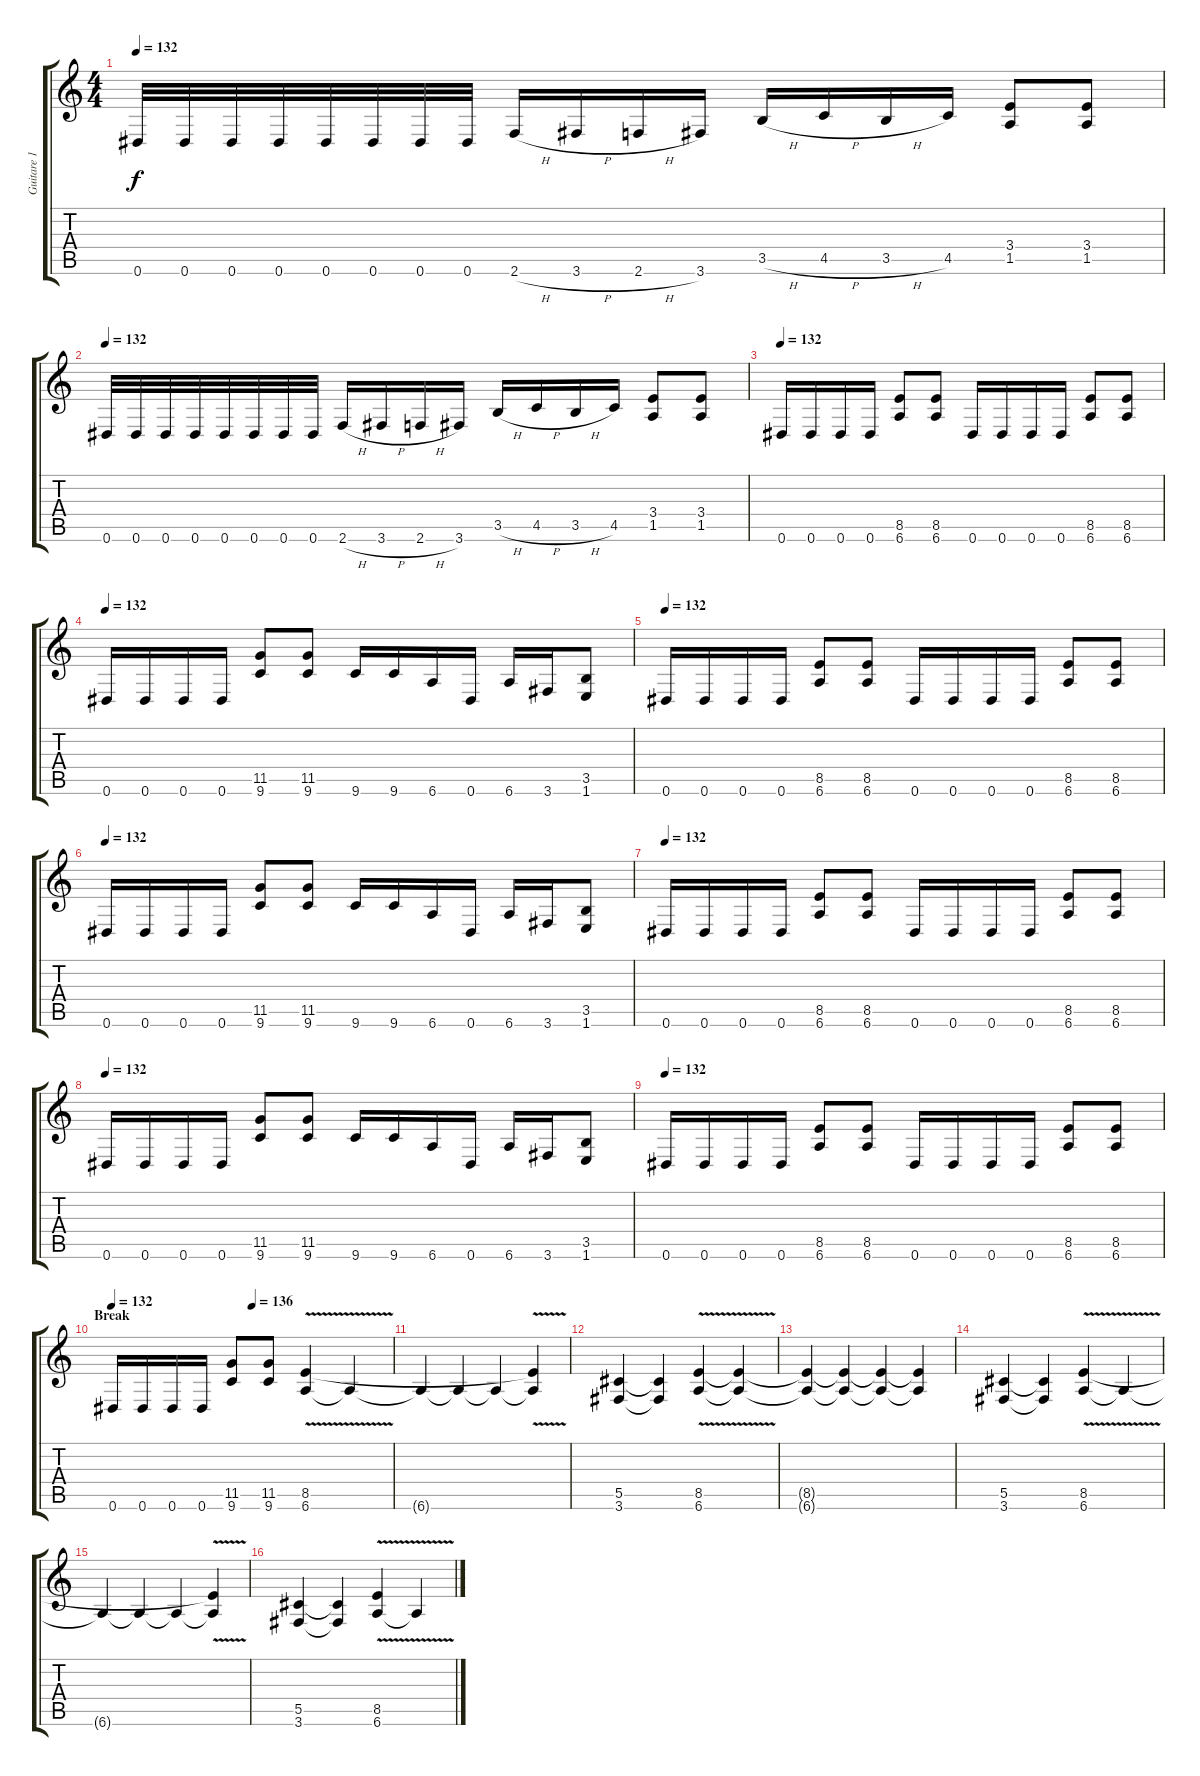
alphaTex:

\track ("Guitare 1" "Guitare 1") {instrument distortionguitar}
\staff {score tabs}
\tuning (Eb4 Bb3 Gb3 Db3 Ab2 Eb2) {hide}
\ts (4 4)
\tempo 132
\clef g2
\ks c
0.6.32{dy f} 0.6.32 0.6.32 0.6.32 0.6.32 0.6.32 0.6.32 0.6.32 2.6{h}.16 3.6{h}.16 2.6{h}.16 3.6.16 3.5{h}.16 4.5{h}.16 3.5{h}.16 4.5.16 (3.4 1.5).8 (3.4 1.5).8 |
\tempo 132
0.6.32 0.6.32 0.6.32 0.6.32 0.6.32 0.6.32 0.6.32 0.6.32 2.6{h}.16 3.6{h}.16 2.6{h}.16 3.6.16 3.5{h}.16 4.5{h}.16 3.5{h}.16 4.5.16 (3.4 1.5).8 (3.4 1.5).8 |
\tempo 132
0.6.16 0.6.16 0.6.16 0.6.16 (8.5 6.6).8 (8.5 6.6).8 0.6.16 0.6.16 0.6.16 0.6.16 (8.5 6.6).8 (8.5 6.6).8 |
\tempo 132
0.6.16 0.6.16 0.6.16 0.6.16 (11.5 9.6).8 (11.5 9.6).8 9.6.16 9.6.16 6.6.16 0.6.16 6.6.16 3.6.16 (3.5 1.6).8 |
\tempo 132
0.6.16 0.6.16 0.6.16 0.6.16 (8.5 6.6).8 (8.5 6.6).8 0.6.16 0.6.16 0.6.16 0.6.16 (8.5 6.6).8 (8.5 6.6).8 |
\tempo 132
0.6.16 0.6.16 0.6.16 0.6.16 (11.5 9.6).8 (11.5 9.6).8 9.6.16 9.6.16 6.6.16 0.6.16 6.6.16 3.6.16 (3.5 1.6).8 |
\tempo 132
0.6.16 0.6.16 0.6.16 0.6.16 (8.5 6.6).8 (8.5 6.6).8 0.6.16 0.6.16 0.6.16 0.6.16 (8.5 6.6).8 (8.5 6.6).8 |
\tempo 132
0.6.16 0.6.16 0.6.16 0.6.16 (11.5 9.6).8 (11.5 9.6).8 9.6.16 9.6.16 6.6.16 0.6.16 6.6.16 3.6.16 (3.5 1.6).8 |
\tempo 132
0.6.16 0.6.16 0.6.16 0.6.16 (8.5 6.6).8 (8.5 6.6).8 0.6.16 0.6.16 0.6.16 0.6.16 (8.5 6.6).8 (8.5 6.6).8 |
\section ("" "Break")
\tempo 132
\tempo (136 0.5)
0.6.16 0.6.16 0.6.16 0.6.16 (11.5 9.6).8 (11.5 9.6).8 (8.5{v} 6.6{v}).4 6.6{t}.4 |
6.6{t}.4 6.6{t}.4 6.6{t}.4 (8.5{t} 6.6{t}).4 |
(5.5 3.6).4 (5.5{t} 3.6{t}).4 (8.5{v} 6.6{v}).4 (8.5{t} 6.6{t}).4 |
(8.5{t} 6.6{t}).4 (8.5{t} 6.6{t}).4 (8.5{t} 6.6{t}).4 (8.5{t} 6.6{t}).4 |
(5.5 3.6).4 (5.5{t} 3.6{t}).4 (8.5{v} 6.6{v}).4 6.6{t}.4 |
6.6{t}.4 6.6{t}.4 6.6{t}.4 (8.5{t} 6.6{t}).4 |
(5.5 3.6).4 (5.5{t} 3.6{t}).4 (8.5{v} 6.6{v}).4 6.6{t}.4
